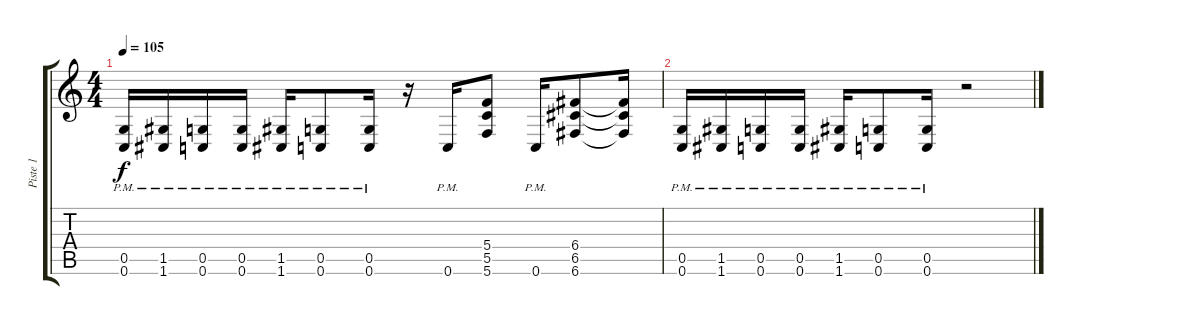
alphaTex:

\track ("Piste 1" "Piste 1") {instrument overdrivenguitar}
\staff {score tabs}
\tuning (D4 A3 F3 C3 G2 C2) {hide}
\ts (4 4)
\tempo 105
\clef g2
\ks c
(0.5{pm} 0.6{pm}).16{dy f} (1.5{pm} 1.6{pm}).16 (0.5{pm} 0.6{pm}).16 (0.5{pm} 0.6{pm}).16 (1.5{pm} 1.6{pm}).16 (0.5{pm} 0.6{pm}).8 (0.5{pm} 0.6{pm}).16 r.16 0.6{pm}.16 (5.4 5.5 5.6).8 0.6{pm}.16 (6.4 6.5 6.6).8 (6.4{t} 6.5{t} 6.6{t}).16 |
(0.5{pm} 0.6{pm}).16 (1.5{pm} 1.6{pm}).16 (0.5{pm} 0.6{pm}).16 (0.5{pm} 0.6{pm}).16 (1.5{pm} 1.6{pm}).16 (0.5{pm} 0.6{pm}).8 (0.5{pm} 0.6{pm}).16 r.2
